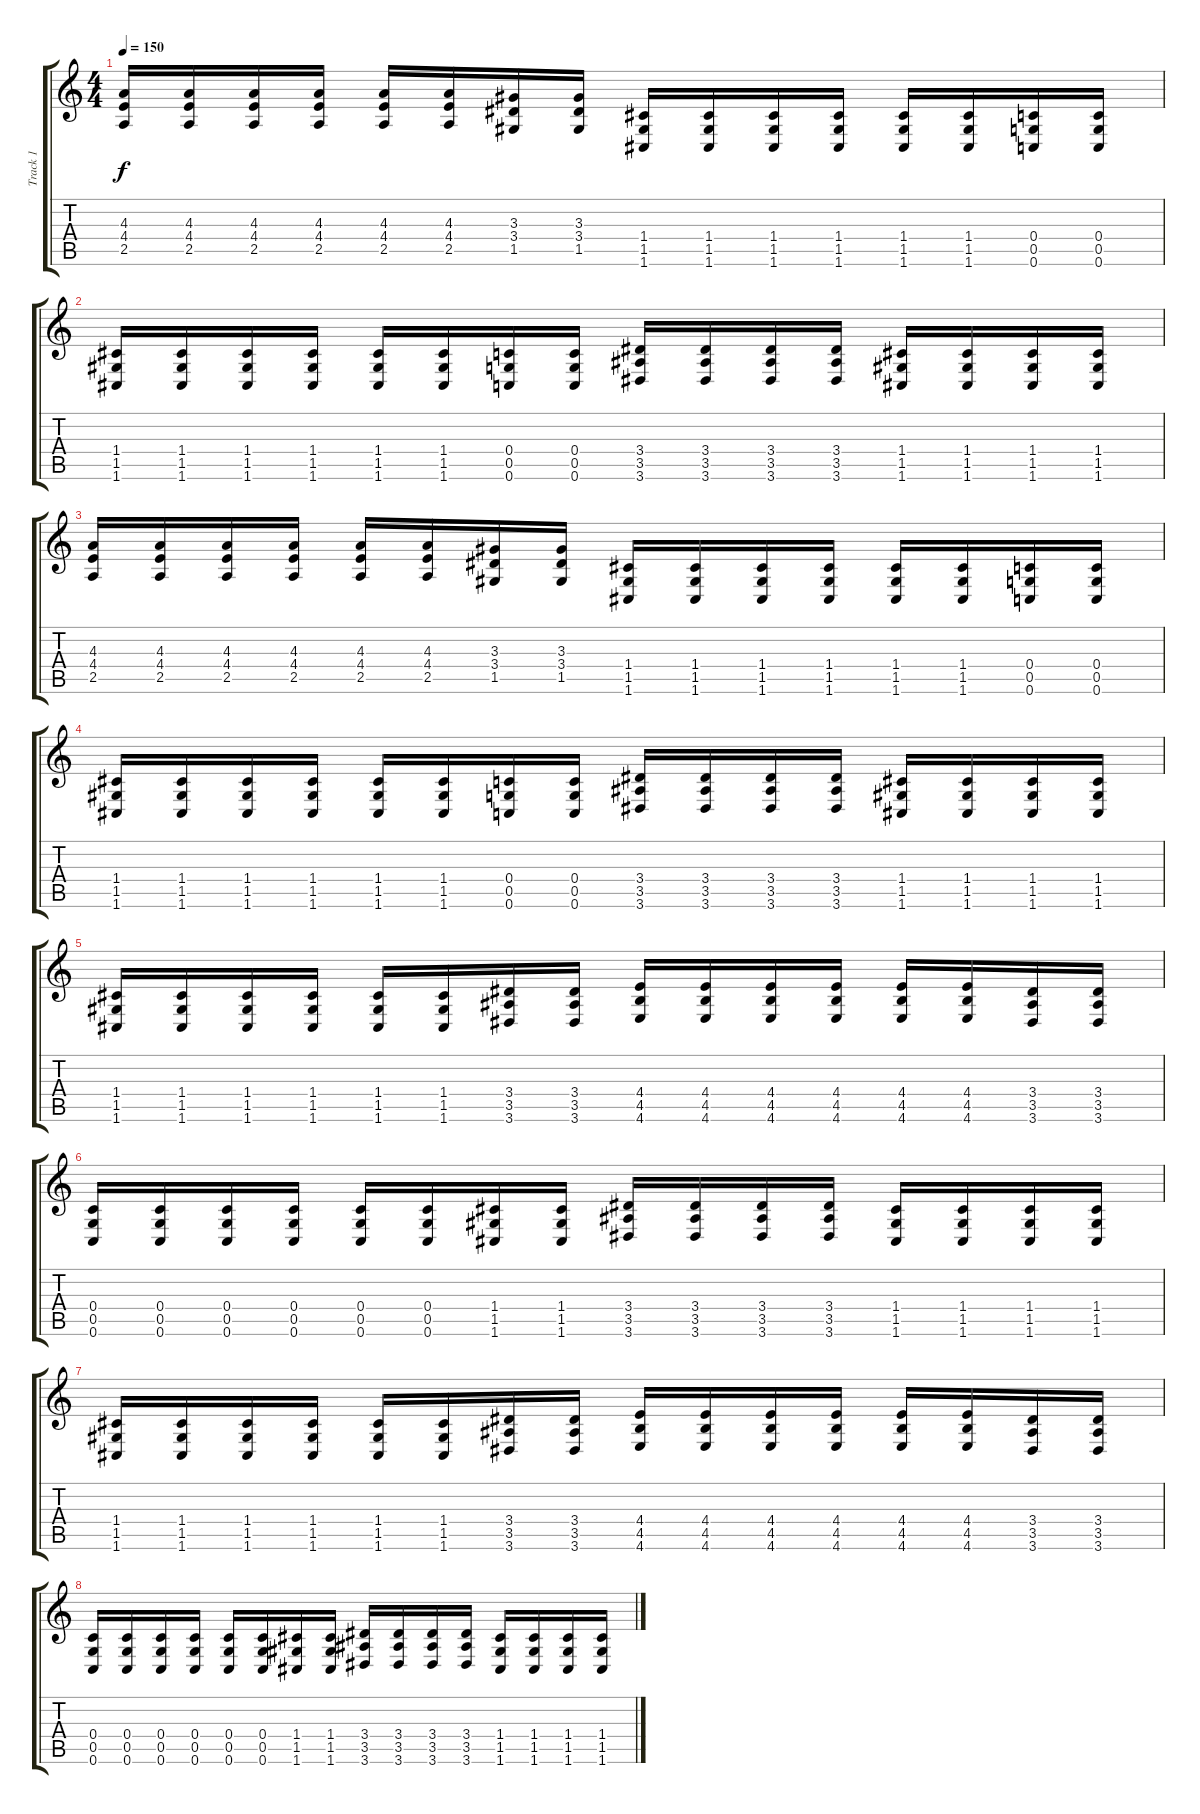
\track ("Track 1" "Track 1") {instrument distortionguitar}
\staff {score tabs}
\tuning (D4 A3 F3 C3 G2 C2) {hide}
\ts (4 4)
\tempo 150
\clef g2
\ks c
(4.3 4.4 2.5).16{dy f} (4.3 4.4 2.5).16 (4.3 4.4 2.5).16 (4.3 4.4 2.5).16 (4.3 4.4 2.5).16 (4.3 4.4 2.5).16 (3.3 3.4 1.5).16 (3.3 3.4 1.5).16 (1.4 1.5 1.6).16 (1.4 1.5 1.6).16 (1.4 1.5 1.6).16 (1.4 1.5 1.6).16 (1.4 1.5 1.6).16 (1.4 1.5 1.6).16 (0.4 0.5 0.6).16 (0.4 0.5 0.6).16 |
(1.4 1.5 1.6).16 (1.4 1.5 1.6).16 (1.4 1.5 1.6).16 (1.4 1.5 1.6).16 (1.4 1.5 1.6).16 (1.4 1.5 1.6).16 (0.4 0.5 0.6).16 (0.4 0.5 0.6).16 (3.4 3.5 3.6).16 (3.4 3.5 3.6).16 (3.4 3.5 3.6).16 (3.4 3.5 3.6).16 (1.4 1.5 1.6).16 (1.4 1.5 1.6).16 (1.4 1.5 1.6).16 (1.4 1.5 1.6).16 |
(4.3 4.4 2.5).16 (4.3 4.4 2.5).16 (4.3 4.4 2.5).16 (4.3 4.4 2.5).16 (4.3 4.4 2.5).16 (4.3 4.4 2.5).16 (3.3 3.4 1.5).16 (3.3 3.4 1.5).16 (1.4 1.5 1.6).16 (1.4 1.5 1.6).16 (1.4 1.5 1.6).16 (1.4 1.5 1.6).16 (1.4 1.5 1.6).16 (1.4 1.5 1.6).16 (0.4 0.5 0.6).16 (0.4 0.5 0.6).16 |
(1.4 1.5 1.6).16 (1.4 1.5 1.6).16 (1.4 1.5 1.6).16 (1.4 1.5 1.6).16 (1.4 1.5 1.6).16 (1.4 1.5 1.6).16 (0.4 0.5 0.6).16 (0.4 0.5 0.6).16 (3.4 3.5 3.6).16 (3.4 3.5 3.6).16 (3.4 3.5 3.6).16 (3.4 3.5 3.6).16 (1.4 1.5 1.6).16 (1.4 1.5 1.6).16 (1.4 1.5 1.6).16 (1.4 1.5 1.6).16 |
(1.4 1.5 1.6).16 (1.4 1.5 1.6).16 (1.4 1.5 1.6).16 (1.4 1.5 1.6).16 (1.4 1.5 1.6).16 (1.4 1.5 1.6).16 (3.4 3.5 3.6).16 (3.4 3.5 3.6).16 (4.4 4.5 4.6).16 (4.4 4.5 4.6).16 (4.4 4.5 4.6).16 (4.4 4.5 4.6).16 (4.4 4.5 4.6).16 (4.4 4.5 4.6).16 (3.4 3.5 3.6).16 (3.4 3.5 3.6).16 |
(0.4 0.5 0.6).16 (0.4 0.5 0.6).16 (0.4 0.5 0.6).16 (0.4 0.5 0.6).16 (0.4 0.5 0.6).16 (0.4 0.5 0.6).16 (1.4 1.5 1.6).16 (1.4 1.5 1.6).16 (3.4 3.5 3.6).16 (3.4 3.5 3.6).16 (3.4 3.5 3.6).16 (3.4 3.5 3.6).16 (1.4 1.5 1.6).16 (1.4 1.5 1.6).16 (1.4 1.5 1.6).16 (1.4 1.5 1.6).16 |
(1.4 1.5 1.6).16 (1.4 1.5 1.6).16 (1.4 1.5 1.6).16 (1.4 1.5 1.6).16 (1.4 1.5 1.6).16 (1.4 1.5 1.6).16 (3.4 3.5 3.6).16 (3.4 3.5 3.6).16 (4.4 4.5 4.6).16 (4.4 4.5 4.6).16 (4.4 4.5 4.6).16 (4.4 4.5 4.6).16 (4.4 4.5 4.6).16 (4.4 4.5 4.6).16 (3.4 3.5 3.6).16 (3.4 3.5 3.6).16 |
(0.4 0.5 0.6).16 (0.4 0.5 0.6).16 (0.4 0.5 0.6).16 (0.4 0.5 0.6).16 (0.4 0.5 0.6).16 (0.4 0.5 0.6).16 (1.4 1.5 1.6).16 (1.4 1.5 1.6).16 (3.4 3.5 3.6).16 (3.4 3.5 3.6).16 (3.4 3.5 3.6).16 (3.4 3.5 3.6).16 (1.4 1.5 1.6).16 (1.4 1.5 1.6).16 (1.4 1.5 1.6).16 (1.4 1.5 1.6).16
